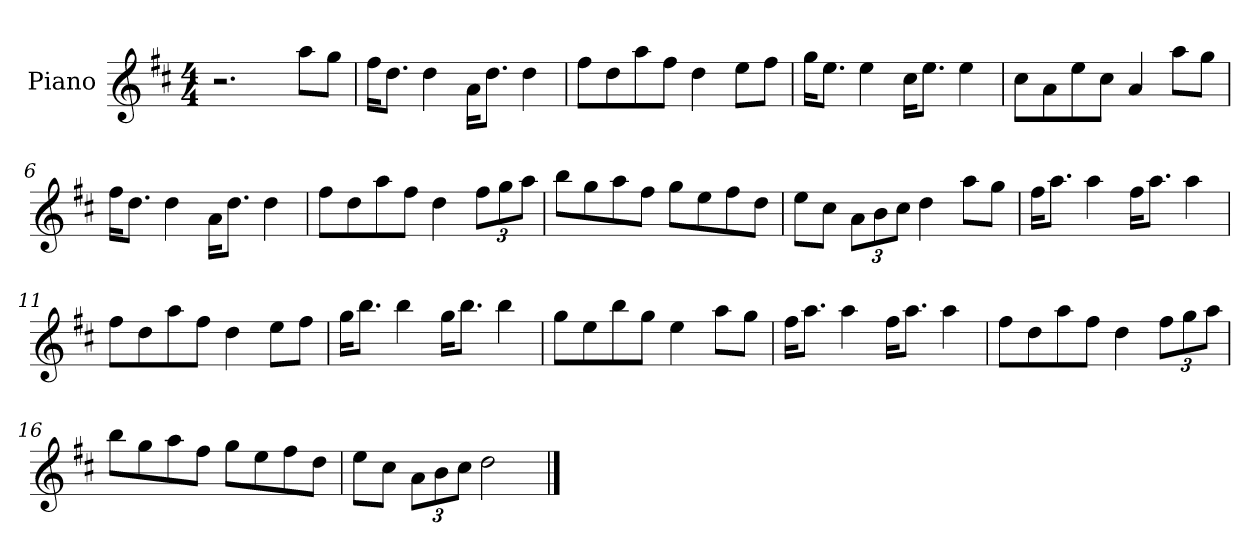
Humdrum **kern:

**kern
*part1
*staff1
*I"Piano
*I'Pno
*clefG2
*k[f#c#]
*M4/4
=1
2.r
8aa\L
8gg\J
=2
16ff#\KL
8.dd\J
4dd\
16a\KL
8.dd\J
4dd\
=3
8ff#\L
8dd\
8aa\
8ff#\J
4dd\
8ee\L
8ff#\J
=4
16gg\KL
8.ee\J
4ee\
16cc#\KL
8.ee\J
4ee\
=5
8cc#\L
8a\
8ee\
8cc#\J
4a/
8aa\L
8gg\J
=6
16ff#\KL
8.dd\J
4dd\
16a\KL
8.dd\J
4dd\
=7
8ff#\L
8dd\
8aa\
8ff#\J
4dd\
*Xbrackettup
12ff#\L
12gg\
12aa\J
=8
8bb\L
8gg\
8aa\
8ff#\J
8gg\L
8ee\
8ff#\
8dd\J
=9
8ee\L
8cc#\J
12a\L
12b\
12cc#\J
4dd\
8aa\L
8gg\J
=10
16ff#\KL
8.aa\J
4aa\
16ff#\KL
8.aa\J
4aa\
=11
8ff#\L
8dd\
8aa\
8ff#\J
4dd\
8ee\L
8ff#\J
=12
16gg\KL
8.bb\J
4bb\
16gg\KL
8.bb\J
4bb\
=13
8gg\L
8ee\
8bb\
8gg\J
4ee\
8aa\L
8gg\J
=14
16ff#\KL
8.aa\J
4aa\
16ff#\KL
8.aa\J
4aa\
=15
8ff#\L
8dd\
8aa\
8ff#\J
4dd\
12ff#\L
12gg\
12aa\J
=16
8bb\L
8gg\
8aa\
8ff#\J
8gg\L
8ee\
8ff#\
8dd\J
=17
8ee\L
8cc#\J
12a\L
12b\
12cc#\J
2dd\
==
*-
